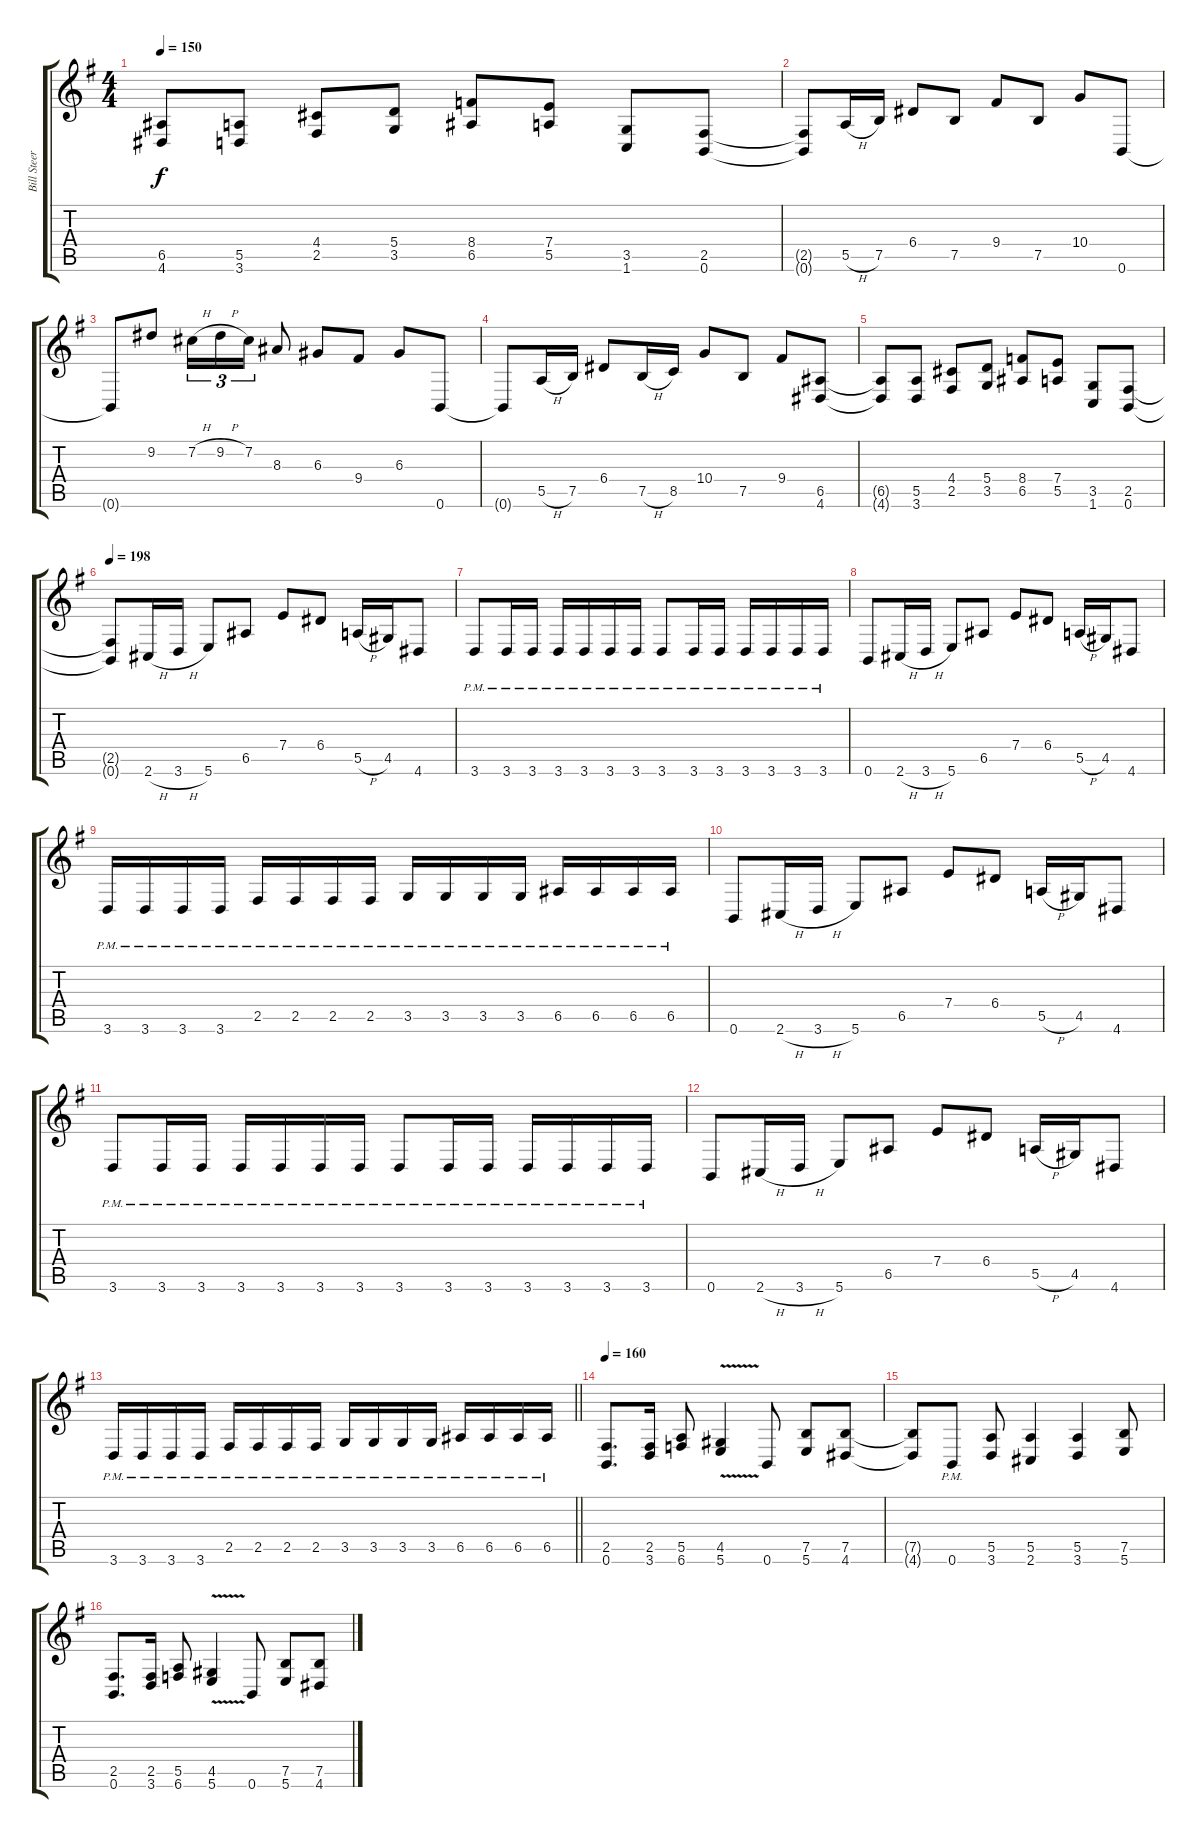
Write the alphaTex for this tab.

\track ("Bill Steer (Rhythm)" "Bill Steer") {instrument distortionguitar}
\staff {score tabs}
\tuning (B3 Gb3 D3 A2 E2 B1) {hide}
\ts (4 4)
\tempo 150
\clef g2
\ks g
(6.5{t} 4.6{t}).8{dy f} (5.5 3.6).8 (4.4 2.5).8 (5.4 3.5).8 (8.4 6.5).8 (7.4 5.5).8 (3.5 1.6).8 (2.5 0.6).8 |
(2.5{t} 0.6{t}).8 5.5{h}.16 7.5.16 6.4.8 7.5.8 9.4.8 7.5.8 10.4.8 0.6.8 |
0.6{t}.8 9.2.8 7.2{h}.16{tu (3 2)} 9.2{h}.16{tu (3 2)} 7.2.16{tu (3 2)} 8.3.8 6.3.8 9.4.8 6.3.8 0.6.8 |
0.6{t}.8 5.5{h}.16 7.5.16 6.4.8 7.5{h}.16 8.5.16 10.4.8 7.5.8 9.4.8 (6.5 4.6).8 |
(6.5{t} 4.6{t}).8 (5.5 3.6).8 (4.4 2.5).8 (5.4 3.5).8 (8.4 6.5).8 (7.4 5.5).8 (3.5 1.6).8 (2.5 0.6).8 |
\tempo 198
(2.5{t} 0.6{t}).8 2.6{h}.16 3.6{h}.16 5.6.8 6.5.8 7.4.8 6.4.8 5.5{h}.16 4.5.16 4.6.8 |
3.6{pm}.8 3.6{pm}.16 3.6{pm}.16 3.6{pm}.16 3.6{pm}.16 3.6{pm}.16 3.6{pm}.16 3.6{pm}.8 3.6{pm}.16 3.6{pm}.16 3.6{pm}.16 3.6{pm}.16 3.6{pm}.16 3.6{pm}.16 |
0.6.8 2.6{h}.16 3.6{h}.16 5.6.8 6.5.8 7.4.8 6.4.8 5.5{h}.16 4.5.16 4.6.8 |
3.6{pm}.16 3.6{pm}.16 3.6{pm}.16 3.6{pm}.16 2.5{pm}.16 2.5{pm}.16 2.5{pm}.16 2.5{pm}.16 3.5{pm}.16 3.5{pm}.16 3.5{pm}.16 3.5{pm}.16 6.5{pm}.16 6.5{pm}.16 6.5{pm}.16 6.5{pm}.16 |
0.6.8 2.6{h}.16 3.6{h}.16 5.6.8 6.5.8 7.4.8 6.4.8 5.5{h}.16 4.5.16 4.6.8 |
3.6{pm}.8 3.6{pm}.16 3.6{pm}.16 3.6{pm}.16 3.6{pm}.16 3.6{pm}.16 3.6{pm}.16 3.6{pm}.8 3.6{pm}.16 3.6{pm}.16 3.6{pm}.16 3.6{pm}.16 3.6{pm}.16 3.6{pm}.16 |
0.6.8 2.6{h}.16 3.6{h}.16 5.6.8 6.5.8 7.4.8 6.4.8 5.5{h}.16 4.5.16 4.6.8 |
\barLineRight lightlight
3.6{pm}.16 3.6{pm}.16 3.6{pm}.16 3.6{pm}.16 2.5{pm}.16 2.5{pm}.16 2.5{pm}.16 2.5{pm}.16 3.5{pm}.16 3.5{pm}.16 3.5{pm}.16 3.5{pm}.16 6.5{pm}.16 6.5{pm}.16 6.5{pm}.16 6.5{pm}.16 |
\tempo 160
(2.5 0.6).8{d} (2.5 3.6).16 (5.5 6.6).8 (4.5{v} 5.6{v}).4 0.6.8 (7.5 5.6).8 (7.5 4.6).8 |
(7.5{t} 4.6{t}).8 0.6{pm}.8 (5.5 3.6).8 (5.5 2.6).4 (5.5 3.6).4 (7.5 5.6).8 |
(2.5 0.6).8{d} (2.5 3.6).16 (5.5 6.6).8 (4.5{v} 5.6{v}).4 0.6.8 (7.5 5.6).8 (7.5 4.6).8
